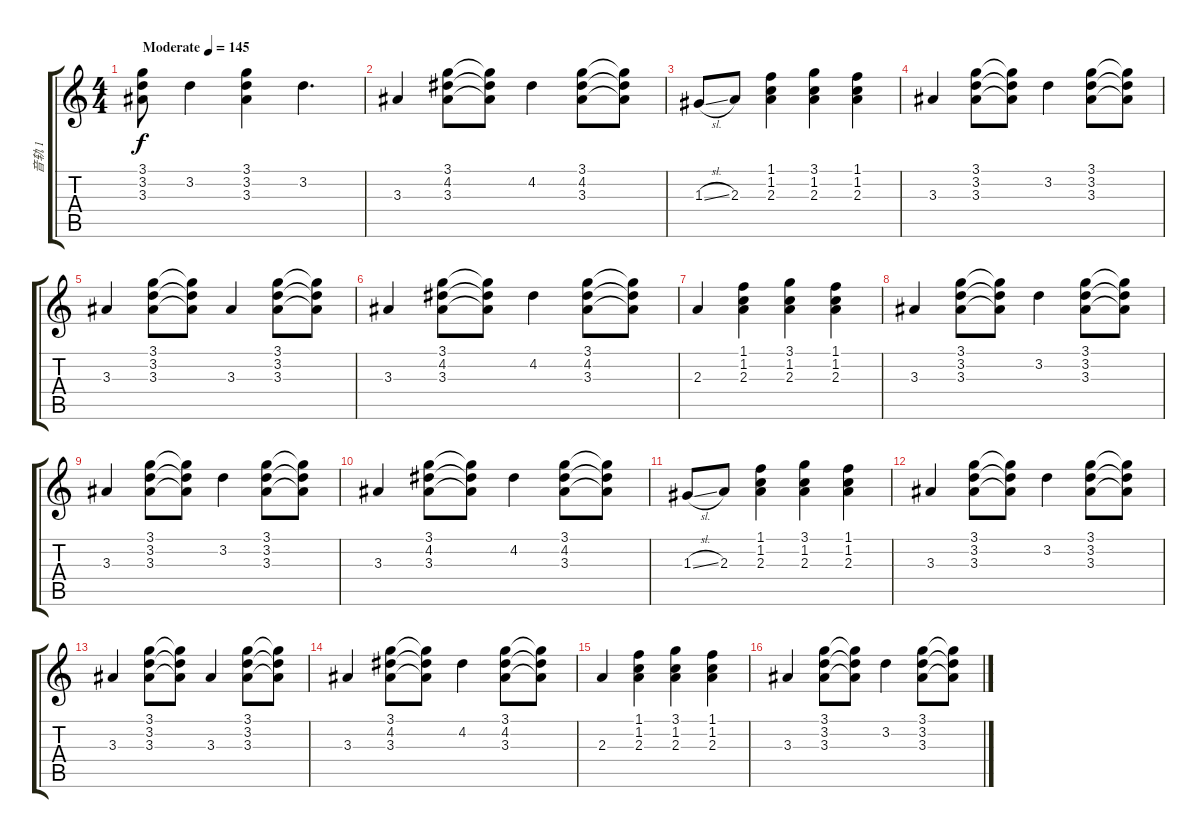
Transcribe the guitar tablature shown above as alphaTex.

\track ("音轨 1" "音轨 1") {instrument acousticguitarnylon}
\staff {score tabs}
\tuning (E4 B3 G3 D3 A2 E2) {hide}
\ts (4 4)
\tempo (145 "Moderate")
\clef g2
\ks c
(3.1 3.2 3.3).8{dy f instrument acousticguitarnylon} 3.2.4 (3.1 3.2 3.3).4 3.2.4{d} |
3.3.4 (3.1 4.2 3.3).8 (3.1{t} 4.2{t} 3.3{t}).8 4.2.4 (3.1 4.2 3.3).8 (3.1{t} 4.2{t} 3.3{t}).8 |
1.3{sl}.8 2.3.8 (1.1 1.2 2.3).4 (3.1 1.2 2.3).4 (1.1 1.2 2.3).4 |
3.3.4 (3.1 3.2 3.3).8 (3.1{t} 3.2{t} 3.3{t}).8 3.2.4 (3.1 3.2 3.3).8 (3.1{t} 3.2{t} 3.3{t}).8 |
3.3.4 (3.1 3.2 3.3).8 (3.1{t} 3.2{t} 3.3{t}).8 3.3.4 (3.1 3.2 3.3).8 (3.1{t} 3.2{t} 3.3{t}).8 |
3.3.4 (3.1 4.2 3.3).8 (3.1{t} 4.2{t} 3.3{t}).8 4.2.4 (3.1 4.2 3.3).8 (3.1{t} 4.2{t} 3.3{t}).8 |
2.3.4 (1.1 1.2 2.3).4 (3.1 1.2 2.3).4 (1.1 1.2 2.3).4 |
3.3.4 (3.1 3.2 3.3).8 (3.1{t} 3.2{t} 3.3{t}).8 3.2.4 (3.1 3.2 3.3).8 (3.1{t} 3.2{t} 3.3{t}).8 |
3.3.4 (3.1 3.2 3.3).8 (3.1{t} 3.2{t} 3.3{t}).8 3.2.4 (3.1 3.2 3.3).8 (3.1{t} 3.2{t} 3.3{t}).8 |
3.3.4 (3.1 4.2 3.3).8 (3.1{t} 4.2{t} 3.3{t}).8 4.2.4 (3.1 4.2 3.3).8 (3.1{t} 4.2{t} 3.3{t}).8 |
1.3{sl}.8 2.3.8 (1.1 1.2 2.3).4 (3.1 1.2 2.3).4 (1.1 1.2 2.3).4 |
3.3.4 (3.1 3.2 3.3).8 (3.1{t} 3.2{t} 3.3{t}).8 3.2.4 (3.1 3.2 3.3).8 (3.1{t} 3.2{t} 3.3{t}).8 |
3.3.4 (3.1 3.2 3.3).8 (3.1{t} 3.2{t} 3.3{t}).8 3.3.4 (3.1 3.2 3.3).8 (3.1{t} 3.2{t} 3.3{t}).8 |
3.3.4 (3.1 4.2 3.3).8 (3.1{t} 4.2{t} 3.3{t}).8 4.2.4 (3.1 4.2 3.3).8 (3.1{t} 4.2{t} 3.3{t}).8 |
2.3.4 (1.1 1.2 2.3).4 (3.1 1.2 2.3).4 (1.1 1.2 2.3).4 |
3.3.4 (3.1 3.2 3.3).8 (3.1{t} 3.2{t} 3.3{t}).8 3.2.4 (3.1 3.2 3.3).8 (3.1{t} 3.2{t} 3.3{t}).8
